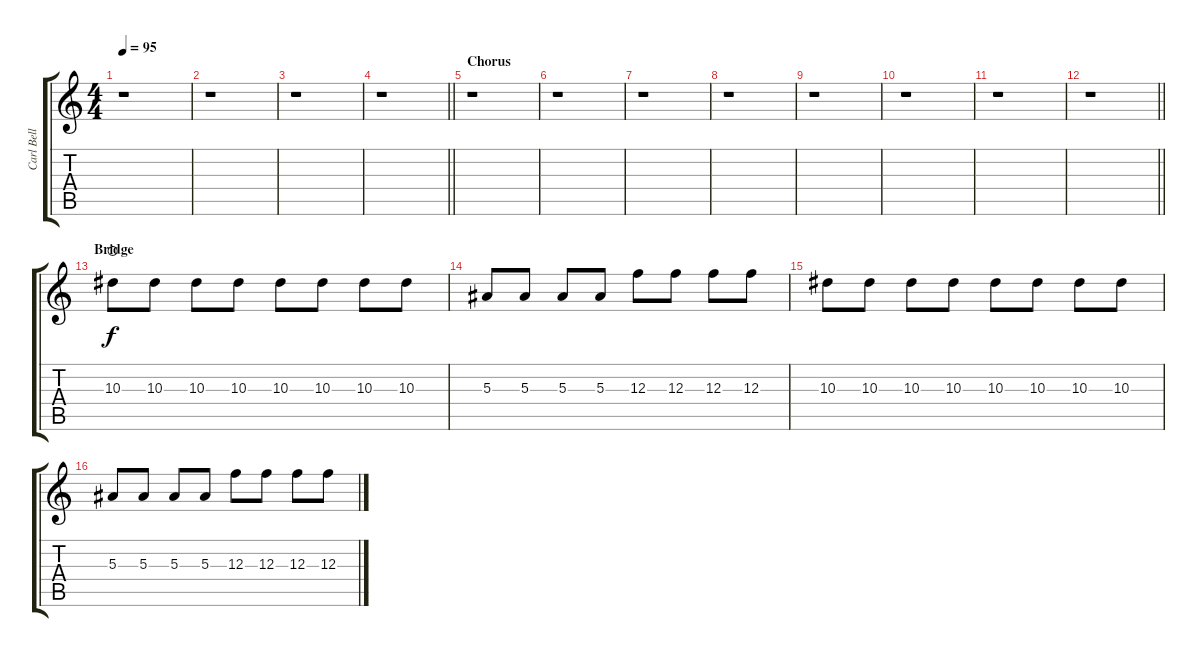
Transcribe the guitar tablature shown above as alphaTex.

\track ("Carl Bell (Lead Guitar)" "Carl Bell ") {instrument distortionguitar}
\staff {score tabs}
\tuning (D4 A3 F3 C3 G2 C2) {hide}
\ts (4 4)
\tempo 95
\clef g2
\ks c
r.1{dy f} |
r.1 |
r.1 |
\barLineRight lightlight
r.1 |
\section ("" "Chorus")
r.1 |
r.1 |
r.1 |
r.1 |
r.1 |
r.1 |
r.1 |
\barLineRight lightlight
r.1 |
\section ("" "Bridge")
10.3.8{waho} 10.3.8 10.3.8 10.3.8 10.3.8 10.3.8 10.3.8 10.3.8 |
5.3.8 5.3.8 5.3.8 5.3.8 12.3.8 12.3.8 12.3.8 12.3.8 |
10.3.8 10.3.8 10.3.8 10.3.8 10.3.8 10.3.8 10.3.8 10.3.8 |
5.3.8 5.3.8 5.3.8 5.3.8 12.3.8 12.3.8 12.3.8 12.3.8
